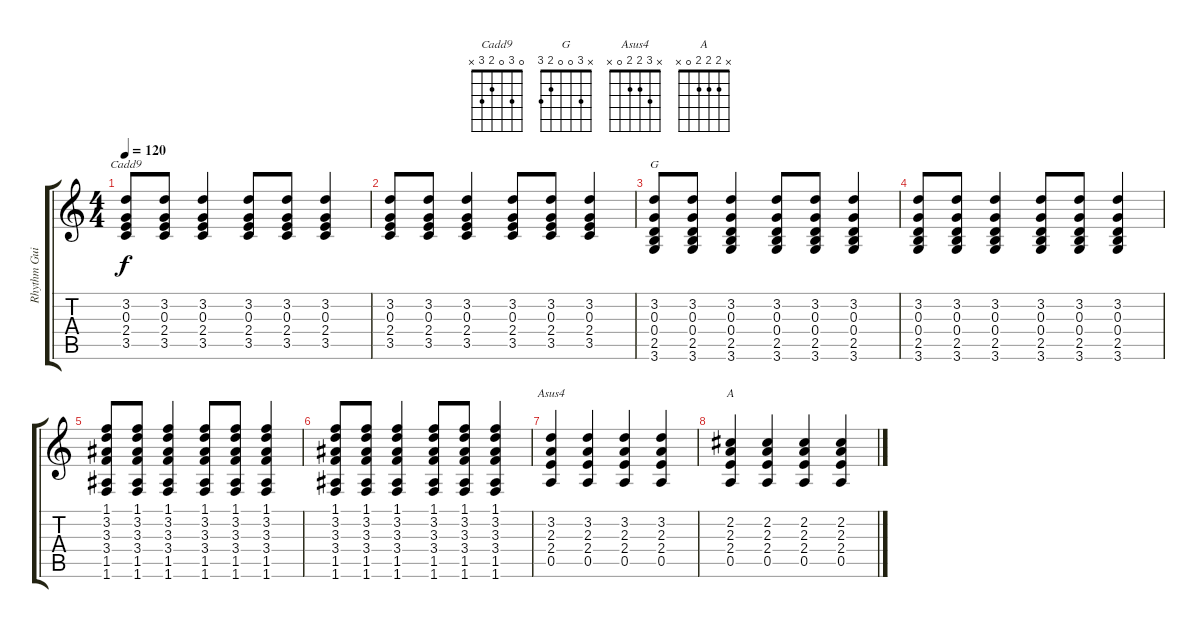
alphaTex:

\track ("Rhythm Guitar" "Rhythm Gui") {instrument electricguitarclean}
\staff {score tabs}
\tuning (E4 B3 G3 D3 A2 E2) {hide}
\chord ("Cadd9" 0 3 0 2 3 x)
\chord ("G" x 3 0 0 2 3)
\chord ("Asus4" x 3 2 2 0 x)
\chord ("A" x 2 2 2 0 x)
\ts (4 4)
\tempo 120
\clef g2
\ks c
(3.2 0.3 2.4 3.5).8{ch "Cadd9" dy f} (3.2 0.3 2.4 3.5).8 (3.2 0.3 2.4 3.5).4 (3.2 0.3 2.4 3.5).8 (3.2 0.3 2.4 3.5).8 (3.2 0.3 2.4 3.5).4 |
(3.2 0.3 2.4 3.5).8 (3.2 0.3 2.4 3.5).8 (3.2 0.3 2.4 3.5).4 (3.2 0.3 2.4 3.5).8 (3.2 0.3 2.4 3.5).8 (3.2 0.3 2.4 3.5).4 |
(3.2 0.3 0.4 2.5 3.6).8{ch "G"} (3.2 0.3 0.4 2.5 3.6).8 (3.2 0.3 0.4 2.5 3.6).4 (3.2 0.3 0.4 2.5 3.6).8 (3.2 0.3 0.4 2.5 3.6).8 (3.2 0.3 0.4 2.5 3.6).4 |
(3.2 0.3 0.4 2.5 3.6).8 (3.2 0.3 0.4 2.5 3.6).8 (3.2 0.3 0.4 2.5 3.6).4 (3.2 0.3 0.4 2.5 3.6).8 (3.2 0.3 0.4 2.5 3.6).8 (3.2 0.3 0.4 2.5 3.6).4 |
(1.1 3.2 3.3 3.4 1.5 1.6).8 (1.1 3.2 3.3 3.4 1.5 1.6).8 (1.1 3.2 3.3 3.4 1.5 1.6).4 (1.1 3.2 3.3 3.4 1.5 1.6).8 (1.1 3.2 3.3 3.4 1.5 1.6).8 (1.1 3.2 3.3 3.4 1.5 1.6).4 |
(1.1 3.2 3.3 3.4 1.5 1.6).8 (1.1 3.2 3.3 3.4 1.5 1.6).8 (1.1 3.2 3.3 3.4 1.5 1.6).4 (1.1 3.2 3.3 3.4 1.5 1.6).8 (1.1 3.2 3.3 3.4 1.5 1.6).8 (1.1 3.2 3.3 3.4 1.5 1.6).4 |
(3.2 2.3 2.4 0.5).4{ch "Asus4"} (3.2 2.3 2.4 0.5).4 (3.2 2.3 2.4 0.5).4 (3.2 2.3 2.4 0.5).4 |
(2.2 2.3 2.4 0.5).4{ch "A"} (2.2 2.3 2.4 0.5).4 (2.2 2.3 2.4 0.5).4 (2.2 2.3 2.4 0.5).4
